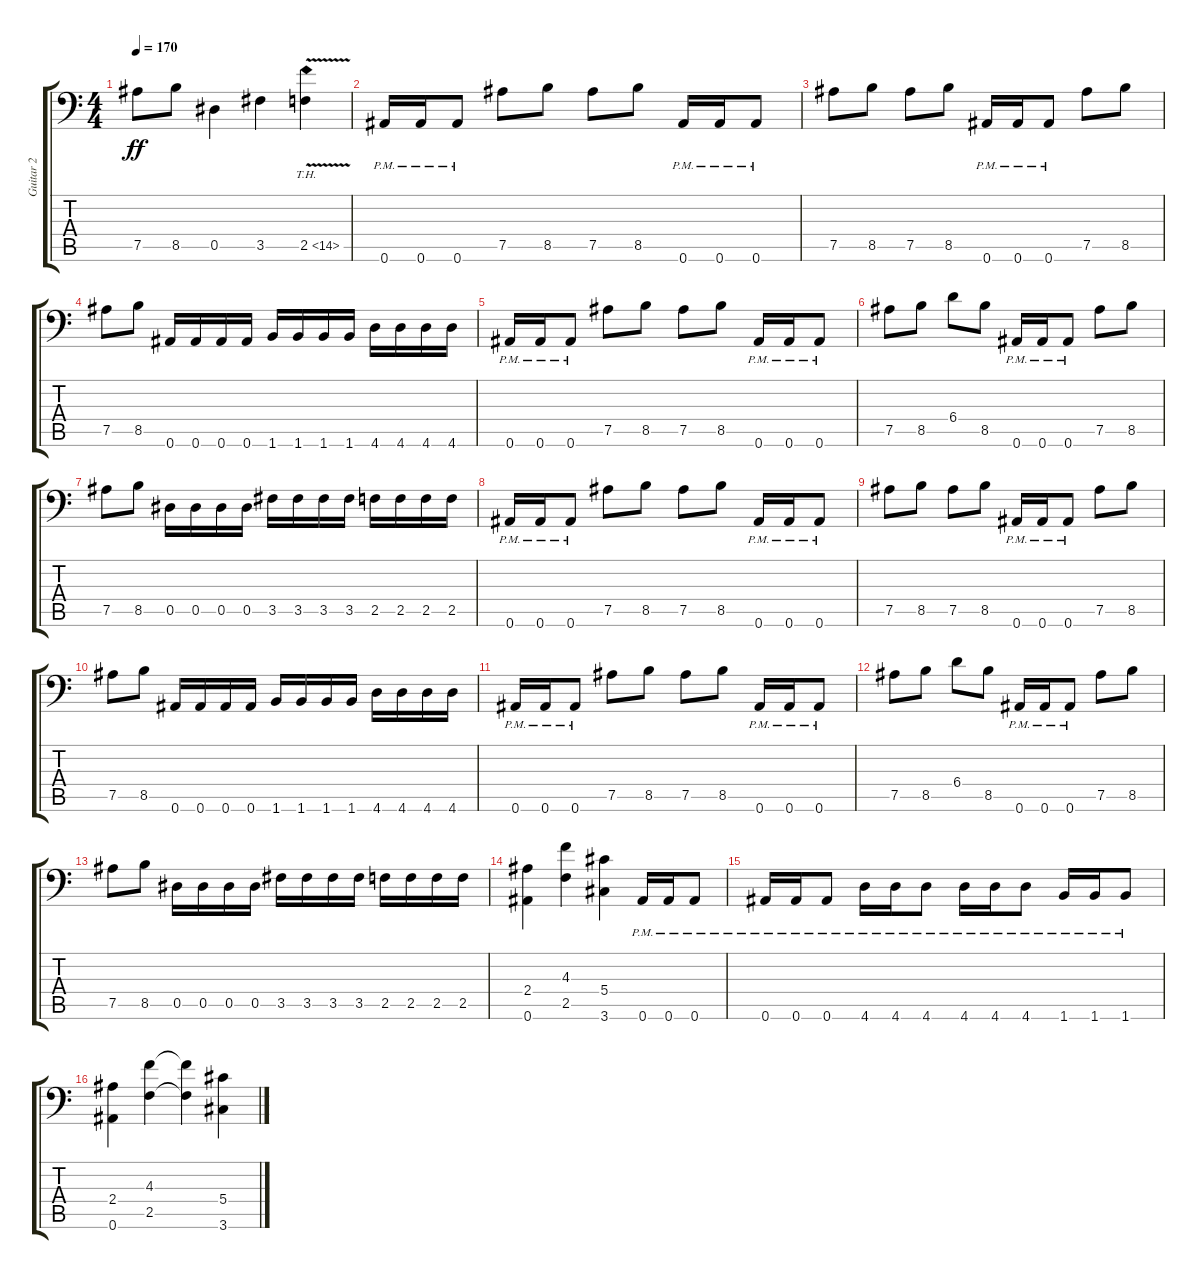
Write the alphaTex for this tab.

\track ("Guitar 2" "Guitar 2") {instrument distortionguitar}
\staff {score tabs}
\tuning (Bb3 F3 Db3 Ab2 Eb2 Bb1) {hide}
\ts (4 4)
\tempo 170
\clef f4
\ks c
7.5.8{dy ff} 8.5.8 0.5.4 3.5.4 2.5{th 12 v}.4{instrument guitarharmonics} |
0.6{pm}.16{instrument distortionguitar} 0.6{pm}.16 0.6{pm}.8 7.5.8 8.5.8 7.5.8 8.5.8 0.6{pm}.16 0.6{pm}.16 0.6{pm}.8 |
7.5.8 8.5.8 7.5.8 8.5.8 0.6{pm}.16 0.6{pm}.16 0.6{pm}.8 7.5.8 8.5.8 |
7.5.8 8.5.8 0.6.16 0.6.16 0.6.16 0.6.16 1.6.16 1.6.16 1.6.16 1.6.16 4.6.16 4.6.16 4.6.16 4.6.16 |
0.6{pm}.16 0.6{pm}.16 0.6{pm}.8 7.5.8 8.5.8 7.5.8 8.5.8 0.6{pm}.16 0.6{pm}.16 0.6{pm}.8 |
7.5.8 8.5.8 6.4.8 8.5.8 0.6{pm}.16 0.6{pm}.16 0.6{pm}.8 7.5.8 8.5.8 |
7.5.8 8.5.8 0.5.16 0.5.16 0.5.16 0.5.16 3.5.16 3.5.16 3.5.16 3.5.16 2.5.16 2.5.16 2.5.16 2.5.16 |
0.6{pm}.16 0.6{pm}.16 0.6{pm}.8 7.5.8 8.5.8 7.5.8 8.5.8 0.6{pm}.16 0.6{pm}.16 0.6{pm}.8 |
7.5.8 8.5.8 7.5.8 8.5.8 0.6{pm}.16 0.6{pm}.16 0.6{pm}.8 7.5.8 8.5.8 |
7.5.8 8.5.8 0.6.16 0.6.16 0.6.16 0.6.16 1.6.16 1.6.16 1.6.16 1.6.16 4.6.16 4.6.16 4.6.16 4.6.16 |
0.6{pm}.16 0.6{pm}.16 0.6{pm}.8 7.5.8 8.5.8 7.5.8 8.5.8 0.6{pm}.16 0.6{pm}.16 0.6{pm}.8 |
7.5.8 8.5.8 6.4.8 8.5.8 0.6{pm}.16 0.6{pm}.16 0.6{pm}.8 7.5.8 8.5.8 |
7.5.8 8.5.8 0.5.16 0.5.16 0.5.16 0.5.16 3.5.16 3.5.16 3.5.16 3.5.16 2.5.16 2.5.16 2.5.16 2.5.16 |
(2.4 0.6).4 (4.3 2.5).4 (5.4 3.6).4 0.6{pm}.16 0.6{pm}.16 0.6{pm}.8 |
0.6{pm}.16 0.6{pm}.16 0.6{pm}.8 4.6{pm}.16 4.6{pm}.16 4.6{pm}.8 4.6{pm}.16 4.6{pm}.16 4.6{pm}.8 1.6{pm}.16 1.6{pm}.16 1.6{pm}.8 |
(2.4 0.6).4 (4.3 2.5).4 (4.3{t} 2.5{t}).4 (5.4 3.6).4
